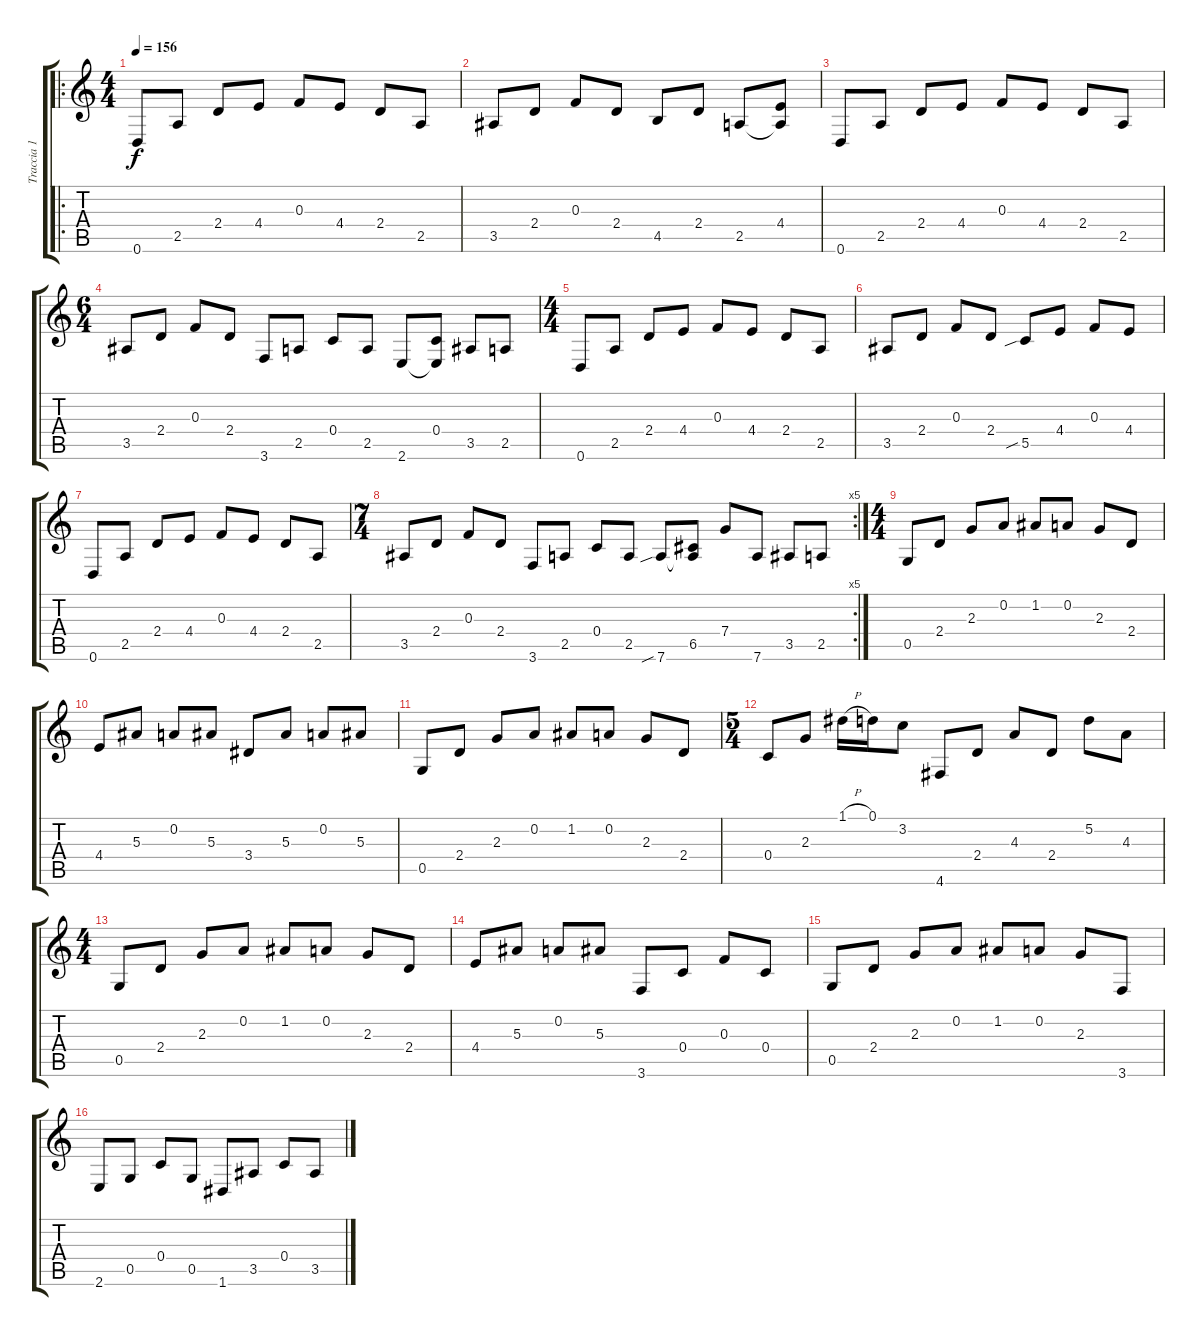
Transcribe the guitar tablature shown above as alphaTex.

\track ("Traccia 1" "Traccia 1") {instrument distortionguitar}
\staff {score tabs}
\tuning (D4 A3 F3 C3 G2 D2) {hide}
\ro
\ts (4 4)
\tempo 156
\tempo 87
\tempo 156
\clef g2
\ks c
0.6.8{dy f instrument acousticguitarsteel} 2.5.8 2.4.8 4.4.8 0.3.8 4.4.8 2.4.8 2.5.8 |
3.5.8 2.4.8 0.3.8 2.4.8 4.5.8 2.4.8 2.5.8 (4.4 2.5{t}).8 |
0.6.8 2.5.8 2.4.8 4.4.8 0.3.8 4.4.8 2.4.8 2.5.8 |
\ts (6 4)
3.5.8 2.4.8 0.3.8 2.4.8 3.6.8 2.5.8 0.4.8 2.5.8 2.6.8 (0.4 2.6{t}).8 3.5.8 2.5.8 |
\ts (4 4)
0.6.8 2.5.8 2.4.8 4.4.8 0.3.8 4.4.8 2.4.8 2.5.8 |
3.5.8 2.4.8 0.3.8 2.4.8 5.5{sib}.8 4.4.8 0.3.8 4.4.8 |
0.6.8 2.5.8 2.4.8 4.4.8 0.3.8 4.4.8 2.4.8 2.5.8 |
\rc 5
\ts (7 4)
3.5.8 2.4.8 0.3.8 2.4.8 3.6.8 2.5.8 0.4.8 2.5.8 7.6{sib}.8 (6.5 7.6{t}).8 7.4.8 7.6.8 3.5.8 2.5.8 |
\ts (4 4)
0.5.8 2.4.8 2.3.8 0.2.8 1.2.8 0.2.8 2.3.8 2.4.8 |
4.4.8 5.3.8 0.2.8 5.3.8 3.4.8 5.3.8 0.2.8 5.3.8 |
0.5.8 2.4.8 2.3.8 0.2.8 1.2.8 0.2.8 2.3.8 2.4.8 |
\ts (5 4)
0.4.8 2.3.8 1.1{h}.16 0.1.16 3.2.8 4.6.8 2.4.8 4.3.8 2.4.8 5.2.8 4.3.8 |
\ts (4 4)
0.5.8 2.4.8 2.3.8 0.2.8 1.2.8 0.2.8 2.3.8 2.4.8 |
4.4.8 5.3.8 0.2.8 5.3.8 3.6.8 0.4.8 0.3.8 0.4.8 |
0.5.8 2.4.8 2.3.8 0.2.8 1.2.8 0.2.8 2.3.8 3.6.8 |
2.6.8 0.5.8 0.4.8 0.5.8 1.6.8 3.5.8 0.4.8 3.5.8
